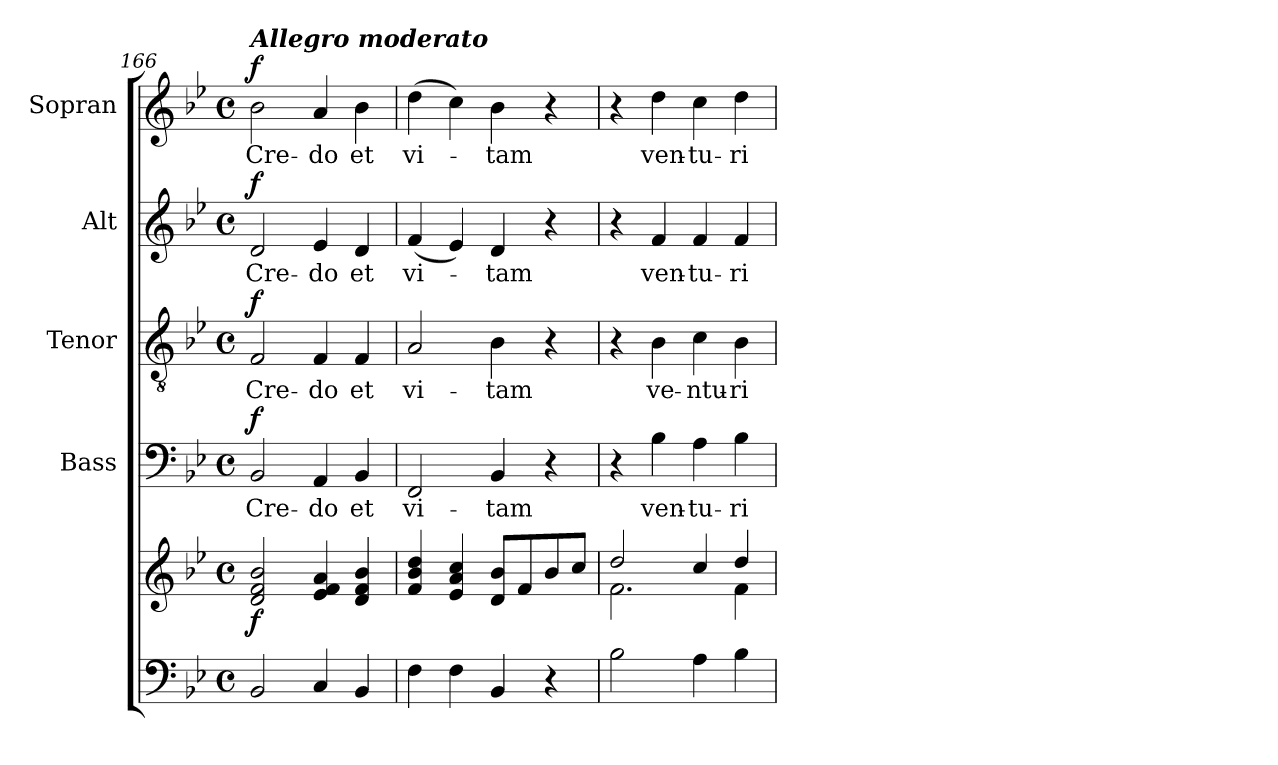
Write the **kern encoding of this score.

**kern	**kern	**dynam	**kern	**text	**dynam	**kern	**text	**dynam	**kern	**text	**dynam	**kern	**text	**dynam
*part5	*part5	*part5	*part4	*part4	*part4	*part3	*part3	*part3	*part2	*part2	*part2	*part1	*part1	*part1
*staff6	*staff5	*staff5/6	*staff4	*staff4	*staff4	*staff3	*staff3	*staff3	*staff2	*staff2	*staff2	*staff1	*staff1	*staff1
*	*	*	*I"Bass	*	*	*I"Tenor	*	*	*I"Alt	*	*	*I"Sopran	*	*
*	*	*	*I'B.	*	*	*I'T.	*	*	*I'A.	*	*	*I'S.	*	*
!!LO:LB:g=z
*clefF4	*clefG2	*	*clefF4	*	*	*clefGv2	*	*	*clefG2	*	*	*clefG2	*	*
*k[b-e-]	*k[b-e-]	*	*k[b-e-]	*	*	*k[b-e-]	*	*	*k[b-e-]	*	*	*k[b-e-]	*	*
*B-:	*B-:	*	*B-:	*	*	*B-:	*	*	*B-:	*	*	*B-:	*	*
*M4/4	*M4/4	*	*M4/4	*	*	*M4/4	*	*	*M4/4	*	*	*M4/4	*	*
*met(c)	*met(c)	*	*met(c)	*	*	*met(c)	*	*	*met(c)	*	*	*met(c)	*	*
=166	=166	=166	=166	=166	=166	=166	=166	=166	=166	=166	=166	=166	=166	=166
!	!	!	!	!	!	!	!	!	!	!	!	!LO:TX:a:Bi:t=Allegro moderato	!	!
!	!	!LO:DY:b	!	!LO:LY:b	!LO:DY:a	!	!LO:LY:b	!LO:DY:a	!	!LO:LY:b	!LO:DY:a	!	!LO:LY:b	!LO:DY:a
2BB-/	2d/ 2f/ 2b-/	f	2BB-/	Cre-	f	2F/	Cre-	f	2d/	Cre-	f	2b-\	Cre-	f
!	!	!	!	!LO:LY:b	!	!	!LO:LY:b	!	!	!LO:LY:b	!	!	!LO:LY:b	!
4C/	4e-/ 4f/ 4a/	.	4AA/	-do	.	4F/	-do	.	4e-/	-do	.	4a/	-do	.
!	!	!	!	!LO:LY:b	!	!	!LO:LY:b	!	!	!LO:LY:b	!	!	!LO:LY:b	!
4BB-/	4d/ 4f/ 4b-/	.	4BB-/	et	.	4F/	et	.	4d/	et	.	4b-\	et	.
=167	=167	=167	=167	=167	=167	=167	=167	=167	=167	=167	=167	=167	=167	=167
!	!	!	!	!LO:LY:b	!	!	!LO:LY:b	!	!	!LO:LY:b	!	!	!LO:LY:b	!
4F\	4f/ 4b-/ 4dd/	.	2FF/	vi-	.	2A/	vi-	.	(<4f/	vi-	.	(>4dd\	vi-	.
4F\	4e-/ 4a/ 4cc/	.	.	.	.	.	.	.	4e-/)	.	.	4cc\)	.	.
!	!	!	!	!LO:LY:b	!	!	!LO:LY:b	!	!	!LO:LY:b	!	!	!LO:LY:b	!
4BB-/	8d/ 8b-/L	.	4BB-/	-tam	.	4B-\	-tam	.	4d/	-tam	.	4b-\	-tam	.
.	8f/	.	.	.	.	.	.	.	.	.	.	.	.	.
4r	8b-/	.	4r	.	.	4r	.	.	4r	.	.	4r	.	.
.	8cc/J	.	.	.	.	.	.	.	.	.	.	.	.	.
=168	=168	=168	=168	=168	=168	=168	=168	=168	=168	=168	=168	=168	=168	=168
*	*^	*	*	*	*	*	*	*	*	*	*	*	*	*
2B-\	2dd/	2.f\	.	4r	.	.	4r	.	.	4r	.	.	4r	.	.
!	!	!	!	!	!LO:LY:b	!	!	!LO:LY:b	!	!	!LO:LY:b	!	!	!LO:LY:b	!
.	.	.	.	4B-\	ven-	.	4B-\	ve-	.	4f/	ven-	.	4dd\	ven-	.
!	!	!	!	!	!LO:LY:b	!	!	!LO:LY:b	!	!	!LO:LY:b	!	!	!LO:LY:b	!
4A\	4cc/	.	.	4A\	-tu-	.	4c\	-ntu-	.	4f/	-tu-	.	4cc\	-tu-	.
!	!	!	!	!	!LO:LY:b	!	!	!LO:LY:b	!	!	!LO:LY:b	!	!	!LO:LY:b	!
4B-\	4dd/	4f\	.	4B-\	-ri	.	4B-\	-ri	.	4f/	-ri	.	4dd\	-ri	.
*	*v	*v	*	*	*	*	*	*	*	*	*	*	*	*	*
=	=	=	=	=	=	=	=	=	=	=	=	=	=	=
*-	*-	*-	*-	*-	*-	*-	*-	*-	*-	*-	*-	*-	*-	*-
